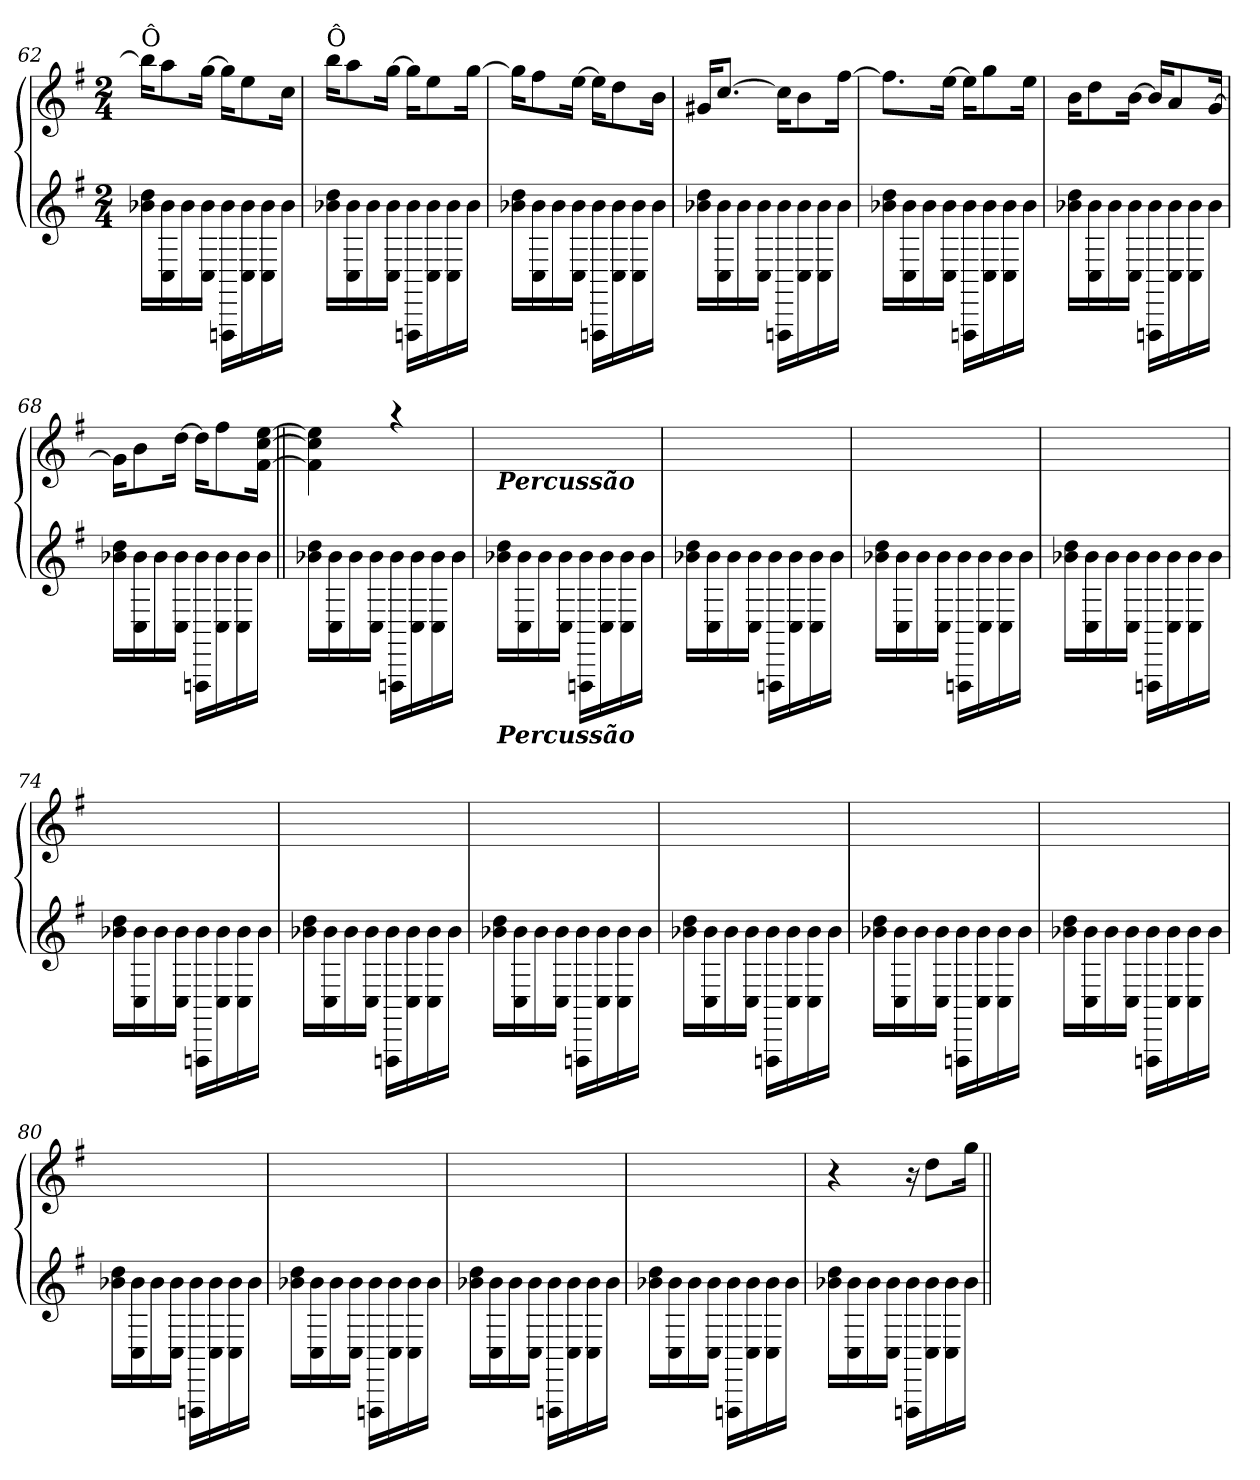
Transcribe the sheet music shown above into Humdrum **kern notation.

**kern	**kern
*part2	*part1
*staff2	*staff1
!!LO:LB:g=z
*clefG2	*clefG2
*ITrd-7c-12	*
*k[f#]	*k[f#]
*G:	*G:
*M2/4	*M2/4
=62	=62
*	*^
!	!LO:TX:a:t=Ô	!
16bb-\ 16ddd\LL	16bb\KL]	2ryy
16c\ 16bb-\	8aa\	.
16bb-\	.	.
16c\ 16bb-\JJ	[<16gg\Jk	.
16FF\ 16bb-\LL	16gg\KL]	.
16c\ 16bb-\	8ee\	.
16c\ 16bb-\	.	.
16bb-\JJ	16cc\Jk	.
=63	=63	=63
!	!LO:TX:a:t=Ô	!
16bb-\ 16ddd\LL	16bb\KL	2ryy
16c\ 16bb-\	8aa\	.
16bb-\	.	.
16c\ 16bb-\JJ	[<16gg\Jk	.
16FF\ 16bb-\LL	16gg\KL]	.
16c\ 16bb-\	8ee\	.
16c\ 16bb-\	.	.
16bb-\JJ	[<16gg\Jk	.
=64	=64	=64
16bb-\ 16ddd\LL	16gg\KL]	2ryy
16c\ 16bb-\	8ff#\	.
16bb-\	.	.
16c\ 16bb-\JJ	[<16ee\Jk	.
16FF\ 16bb-\LL	16ee\KL]	.
16c\ 16bb-\	8dd\	.
16c\ 16bb-\	.	.
16bb-\JJ	16b\Jk	.
=65	=65	=65
16bb-\ 16ddd\LL	16g#X/KL	2ryy
16c\ 16bb-\	[>8.cc/J	.
16bb-\	.	.
16c\ 16bb-\JJ	.	.
16FF\ 16bb-\LL	16cc\KL]	.
16c\ 16bb-\	8b\	.
16c\ 16bb-\	.	.
16bb-\JJ	[<16ff#\Jk	.
=66	=66	=66
16bb-\ 16ddd\LL	8.ff#\L]	2ryy
16c\ 16bb-\	.	.
16bb-\	.	.
16c\ 16bb-\JJ	[<16ee\Jk	.
16FF\ 16bb-\LL	16ee\KL]	.
16c\ 16bb-\	8gg\	.
16c\ 16bb-\	.	.
16bb-\JJ	16ee\Jk	.
!!LO:LB:g=z	!!
=67	=67	=67
16bb-\ 16ddd\LL	16b\KL	2ryy
16c\ 16bb-\	8dd\	.
16bb-\	.	.
16c\ 16bb-\JJ	[<16b\Jk	.
16FF\ 16bb-\LL	16b/KL]	.
16c\ 16bb-\	8a/	.
16c\ 16bb-\	.	.
16bb-\JJ	[>16g/Jk	.
=68	=68	=68
16bb-\ 16ddd\LL	16g\KL]	2ryy
16c\ 16bb-\	8b\	.
16bb-\	.	.
16c\ 16bb-\JJ	[<16dd\Jk	.
16FF\ 16bb-\LL	16dd\KL]	.
16c\ 16bb-\	8ff#\	.
16c\ 16bb-\	.	.
16bb-\JJ	[<16f#\ [<16cc\ [<16ee\Jk	.
=69||	=69||	=69||
16bb-\ 16ddd\LL	4f#\] 4cc\] 4ee\]	2ryy
16c\ 16bb-\	.	.
16bb-\	.	.
16c\ 16bb-\JJ	.	.
16FF\ 16bb-\LL	4raa	.
16c\ 16bb-\	.	.
16c\ 16bb-\	.	.
16bb-\JJ	.	.
*	*v	*v
=70	=70
!	!LO:TX:b:Bi:t=Percussão
!LO:TX:b:Bi:t=Percussão	!
16bb-\ 16ddd\LL	2ryy
16c\ 16bb-\	.
16bb-\	.
16c\ 16bb-\JJ	.
16FF\ 16bb-\LL	.
16c\ 16bb-\	.
16c\ 16bb-\	.
16bb-\JJ	.
=71	=71
16bb-\ 16ddd\LL	2ryy
16c\ 16bb-\	.
16bb-\	.
16c\ 16bb-\JJ	.
16FF\ 16bb-\LL	.
16c\ 16bb-\	.
16c\ 16bb-\	.
16bb-\JJ	.
=72	=72
16bb-\ 16ddd\LL	2ryy
16c\ 16bb-\	.
16bb-\	.
16c\ 16bb-\JJ	.
16FF\ 16bb-\LL	.
16c\ 16bb-\	.
16c\ 16bb-\	.
16bb-\JJ	.
=73	=73
16bb-\ 16ddd\LL	2ryy
16c\ 16bb-\	.
16bb-\	.
16c\ 16bb-\JJ	.
16FF\ 16bb-\LL	.
16c\ 16bb-\	.
16c\ 16bb-\	.
16bb-\JJ	.
=74	=74
16bb-\ 16ddd\LL	2ryy
16c\ 16bb-\	.
16bb-\	.
16c\ 16bb-\JJ	.
16FF\ 16bb-\LL	.
16c\ 16bb-\	.
16c\ 16bb-\	.
16bb-\JJ	.
=75	=75
16bb-\ 16ddd\LL	2ryy
16c\ 16bb-\	.
16bb-\	.
16c\ 16bb-\JJ	.
16FF\ 16bb-\LL	.
16c\ 16bb-\	.
16c\ 16bb-\	.
16bb-\JJ	.
=76	=76
16bb-\ 16ddd\LL	2ryy
16c\ 16bb-\	.
16bb-\	.
16c\ 16bb-\JJ	.
16FF\ 16bb-\LL	.
16c\ 16bb-\	.
16c\ 16bb-\	.
16bb-\JJ	.
=77	=77
16bb-\ 16ddd\LL	2ryy
16c\ 16bb-\	.
16bb-\	.
16c\ 16bb-\JJ	.
16FF\ 16bb-\LL	.
16c\ 16bb-\	.
16c\ 16bb-\	.
16bb-\JJ	.
=78	=78
16bb-\ 16ddd\LL	2ryy
16c\ 16bb-\	.
16bb-\	.
16c\ 16bb-\JJ	.
16FF\ 16bb-\LL	.
16c\ 16bb-\	.
16c\ 16bb-\	.
16bb-\JJ	.
=79	=79
16bb-\ 16ddd\LL	2ryy
16c\ 16bb-\	.
16bb-\	.
16c\ 16bb-\JJ	.
16FF\ 16bb-\LL	.
16c\ 16bb-\	.
16c\ 16bb-\	.
16bb-\JJ	.
=80	=80
16bb-\ 16ddd\LL	2ryy
16c\ 16bb-\	.
16bb-\	.
16c\ 16bb-\JJ	.
16FF\ 16bb-\LL	.
16c\ 16bb-\	.
16c\ 16bb-\	.
16bb-\JJ	.
=81	=81
16bb-\ 16ddd\LL	2ryy
16c\ 16bb-\	.
16bb-\	.
16c\ 16bb-\JJ	.
16FF\ 16bb-\LL	.
16c\ 16bb-\	.
16c\ 16bb-\	.
16bb-\JJ	.
=82	=82
16bb-\ 16ddd\LL	2ryy
16c\ 16bb-\	.
16bb-\	.
16c\ 16bb-\JJ	.
16FF\ 16bb-\LL	.
16c\ 16bb-\	.
16c\ 16bb-\	.
16bb-\JJ	.
=83	=83
16bb-\ 16ddd\LL	2ryy
16c\ 16bb-\	.
16bb-\	.
16c\ 16bb-\JJ	.
16FF\ 16bb-\LL	.
16c\ 16bb-\	.
16c\ 16bb-\	.
16bb-\JJ	.
=84	=84
16bb-\ 16ddd\LL	4r
16c\ 16bb-\	.
16bb-\	.
16c\ 16bb-\JJ	.
16FF\ 16bb-\LL	16r
16c\ 16bb-\	8dd\L
16c\ 16bb-\	.
16bb-\JJ	16gg\Jk
=||	=||
*-	*-
